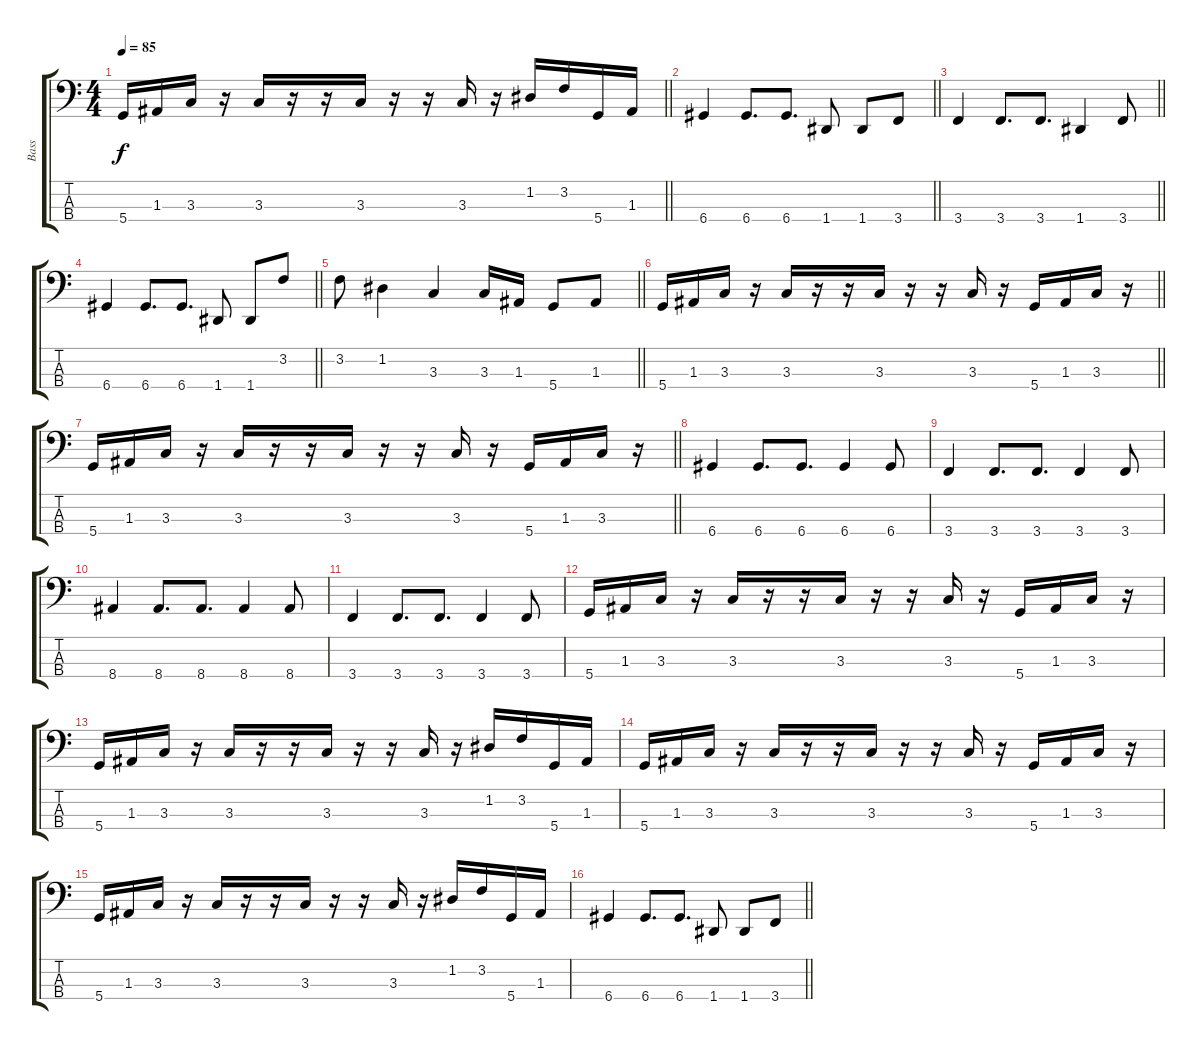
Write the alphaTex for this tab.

\track ("Bass" "Bass") {instrument electricbassfinger}
\staff {score tabs}
\tuning (G2 D2 A1 D1) {hide}
\ts (4 4)
\tempo 85
\clef f4
\barLineRight lightlight
\ks c
5.4.16{dy f} 1.3.16 3.3.16 r.16 3.3.16 r.16 r.16 3.3.16 r.16 r.16 3.3.16 r.16 1.2.16 3.2.16 5.4.16 1.3.16 |
\barLineRight lightlight
6.4.4 6.4.8{d} 6.4.8{d} 1.4.8 1.4.8 3.4.8 |
\barLineRight lightlight
3.4.4 3.4.8{d} 3.4.8{d} 1.4.4 3.4.8 |
\barLineRight lightlight
6.4.4 6.4.8{d} 6.4.8{d} 1.4.8 1.4.8 3.2.8 |
\barLineRight lightlight
3.2.8 1.2.4 3.3.4 3.3.16 1.3.16 5.4.8 1.3.8 |
\barLineRight lightlight
5.4.16 1.3.16 3.3.16 r.16 3.3.16 r.16 r.16 3.3.16 r.16 r.16 3.3.16 r.16 5.4.16 1.3.16 3.3.16 r.16 |
\barLineRight lightlight
5.4.16 1.3.16 3.3.16 r.16 3.3.16 r.16 r.16 3.3.16 r.16 r.16 3.3.16 r.16 5.4.16 1.3.16 3.3.16 r.16 |
6.4.4 6.4.8{d} 6.4.8{d} 6.4.4 6.4.8 |
3.4.4 3.4.8{d} 3.4.8{d} 3.4.4 3.4.8 |
8.4.4 8.4.8{d} 8.4.8{d} 8.4.4 8.4.8 |
3.4.4 3.4.8{d} 3.4.8{d} 3.4.4 3.4.8 |
5.4.16 1.3.16 3.3.16 r.16 3.3.16 r.16 r.16 3.3.16 r.16 r.16 3.3.16 r.16 5.4.16 1.3.16 3.3.16 r.16 |
5.4.16 1.3.16 3.3.16 r.16 3.3.16 r.16 r.16 3.3.16 r.16 r.16 3.3.16 r.16 1.2.16 3.2.16 5.4.16 1.3.16 |
5.4.16 1.3.16 3.3.16 r.16 3.3.16 r.16 r.16 3.3.16 r.16 r.16 3.3.16 r.16 5.4.16 1.3.16 3.3.16 r.16 |
5.4.16 1.3.16 3.3.16 r.16 3.3.16 r.16 r.16 3.3.16 r.16 r.16 3.3.16 r.16 1.2.16 3.2.16 5.4.16 1.3.16 |
\barLineRight lightlight
6.4.4 6.4.8{d} 6.4.8{d} 1.4.8 1.4.8 3.4.8
